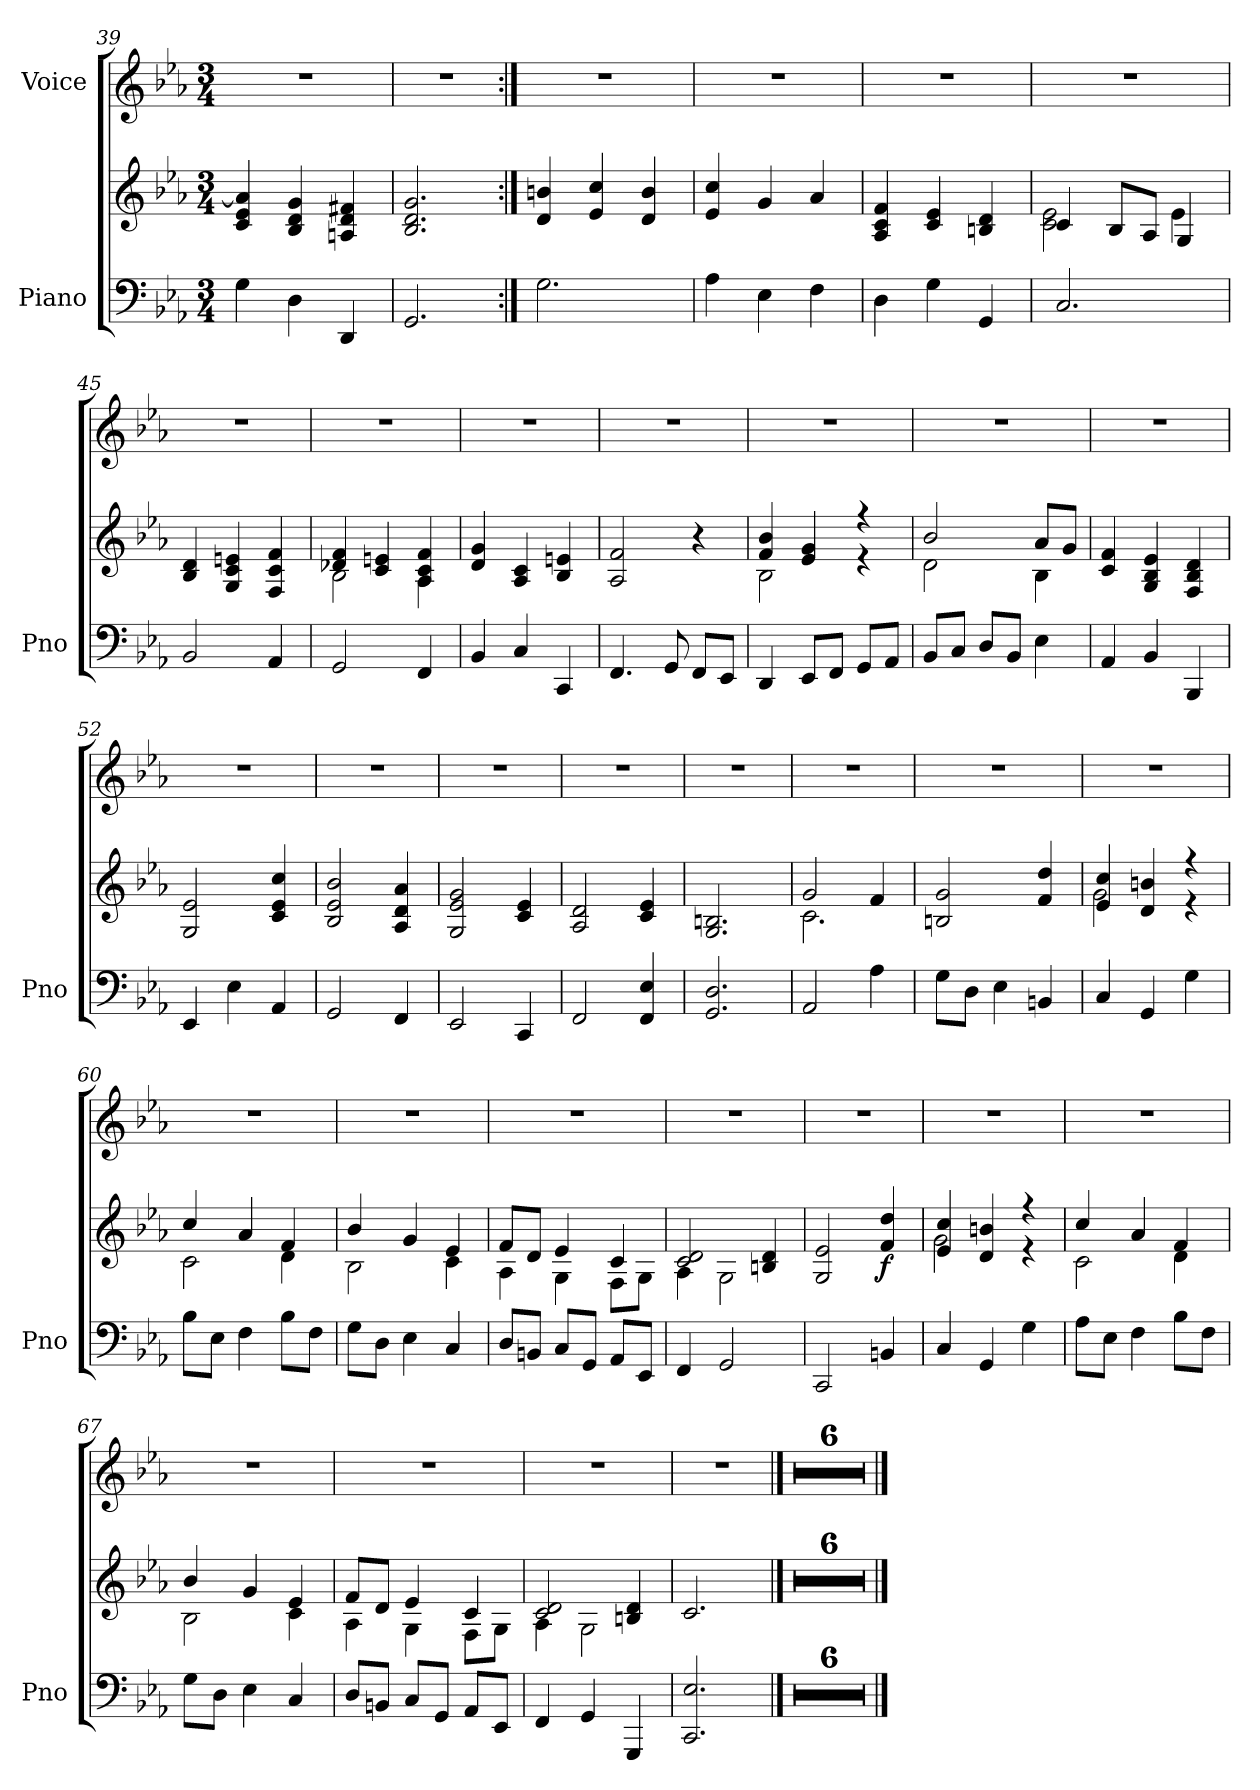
**kern	**kern	**dynam	**kern
*part2	*part2	*part2	*part1
*staff3	*staff2	*staff2/3	*staff1
*I"Piano	*	*	*I"Voice
*I'Pno	*	*	*
*clefF4	*clefG2	*	*clefG2
*k[b-e-a-]	*k[b-e-a-]	*	*k[b-e-a-]
*M3/4	*M3/4	*	*M3/4
=39	=39	=39	=39
4G\	4c/ 4e-/ 4a/]	.	2.r
4D\	4B-/ 4d/ 4g/	.	.
4DD/	4An/ 4d/ 4f#X/	.	.
!!LO:LB:g=z
=40	=40	=40	=40
2.GG/	2.B-/ 2.d/ 2.g/	.	2.r
=41:|!	=41:|!	=41:|!	=41:|!
2.G\	4d/ 4bn/	.	2.r
.	4e-/ 4cc/	.	.
.	4d/ 4b/	.	.
=42	=42	=42	=42
4A-\	4e-/ 4cc/	.	2.r
4E-\	4g/	.	.
4F\	4a-/	.	.
=43	=43	=43	=43
4D\	4A-/ 4c/ 4f/	.	2.r
4G\	4c/ 4e-/	.	.
4GG/	4Bn/ 4d/	.	.
=44	=44	=44	=44
*	*^	*	*
2.C/	4c/	2c\ 2e-\	.	2.r
.	8B-/L	.	.	.
.	8A-/J	.	.	.
.	4G/	4e-\	.	.
*	*v	*v	*	*
=45	=45	=45	=45
2BB-/	4B-/ 4d/	.	2.r
.	4G/ 4c/ 4en/	.	.
4AA-/	4F/ 4c/ 4f/	.	.
=46	=46	=46	=46
*	*^	*	*
2GG/	4d-X/ 4f/	2B-\	.	2.r
.	4c/ 4en/	.	.	.
4FF/	4A-/ 4c/ 4f/	4A-\	.	.
*	*v	*v	*	*
=47	=47	=47	=47
4BB-/	4d/ 4g/	.	2.r
4C/	4A-/ 4c/	.	.
4CC/	4B-/ 4en/	.	.
=48	=48	=48	=48
4.FF/	2A-/ 2f/	.	2.r
8GG/	.	.	.
8FF/L	4r	.	.
8EE-/J	.	.	.
!!LO:LB:g=z
=49	=49	=49	=49
*	*^	*	*
4DD/	4f/ 4b-/	2B-\	.	2.r
8EE-/L	4e-/ 4g/	.	.	.
8FF/J	.	.	.	.
8GG/L	4re	4rff	.	.
8AA-/J	.	.	.	.
=50	=50	=50	=50	=50
8BB-/L	2b-/	2d\	.	2.r
8C/J	.	.	.	.
8D/L	.	.	.	.
8BB-/J	.	.	.	.
4E-\	8a-/L	4B-\	.	.
.	8g/J	.	.	.
*	*v	*v	*	*
=51	=51	=51	=51
4AA-/	4c/ 4f/	.	2.r
4BB-/	4G/ 4B-/ 4e-/	.	.
4BBB-/	4F/ 4B-/ 4d/	.	.
=52	=52	=52	=52
4EE-/	2G/ 2e-/	.	2.r
4E-\	.	.	.
4AA-/	4c/ 4e-/ 4cc/	.	.
=53	=53	=53	=53
2GG/	2B-/ 2e-/ 2b-/	.	2.r
4FF/	4A-/ 4d/ 4a-/	.	.
=54	=54	=54	=54
2EE-/	2G/ 2e-/ 2g/	.	2.r
4CC/	4c/ 4e-/	.	.
=55	=55	=55	=55
2FF/	2A-/ 2d/	.	2.r
4FF/ 4E-/	4c/ 4e-/	.	.
=56	=56	=56	=56
2.GG/ 2.D/	2.G/ 2.Bn/	.	2.r
=57	=57	=57	=57
*	*^	*	*
2AA-/	2g/	2.c\	.	2.r
4A-\	4f/	.	.	.
*	*v	*v	*	*
=58	=58	=58	=58
8G\L	2Bn/ 2g/	.	2.r
8D\J	.	.	.
4E-\	.	.	.
4BBn/	4f/ 4dd/	.	.
=59	=59	=59	=59
*	*^	*	*
4C/	4e-/ 4cc/	2g\	.	2.r
4GG/	4d/ 4bn/	.	.	.
4G\	4re	4rff	.	.
!!LO:LB:g=z
=60	=60	=60	=60	=60
8B-\L	4cc/	2c\	.	2.r
8E-\J	.	.	.	.
4F\	4a-/	.	.	.
8B-\L	4f/	4d\	.	.
8F\J	.	.	.	.
=61	=61	=61	=61	=61
8G\L	4b-/	2B-\	.	2.r
8D\J	.	.	.	.
4E-\	4g/	.	.	.
4C/	4e-/	4c\	.	.
=62	=62	=62	=62	=62
8D/L	8f/L	4A-\	.	2.r
8BBn/J	8d/J	.	.	.
8C/L	4e-/	4G\	.	.
8GG/J	.	.	.	.
8AA-/L	4c/	8F\L	.	.
8EE-/J	.	8G\J	.	.
=63	=63	=63	=63	=63
4FF/	2c/ 2d/	4A-\	.	2.r
2GG/	.	2G\	.	.
.	4Bn/ 4d/	.	.	.
*	*v	*v	*	*
=64	=64	=64	=64
2CC/	2G/ 2e-/	.	2.r
!	!	!LO:DY:b	!
4BBn/	4f/ 4dd/	f	.
=65	=65	=65	=65
*	*^	*	*
4C/	4e-/ 4cc/	2g\	.	2.r
4GG/	4d/ 4bn/	.	.	.
4G\	4re	4rff	.	.
=66	=66	=66	=66	=66
8A-\L	4cc/	2c\	.	2.r
8E-\J	.	.	.	.
4F\	4a-/	.	.	.
8B-\L	4f/	4d\	.	.
8F\J	.	.	.	.
=67	=67	=67	=67	=67
8G\L	4b-/	2B-\	.	2.r
8D\J	.	.	.	.
4E-\	4g/	.	.	.
4C/	4e-/	4c\	.	.
!!LO:PB:g=z
=68	=68	=68	=68	=68
8D/L	8f/L	4A-\	.	2.r
8BBn/J	8d/J	.	.	.
8C/L	4e-/	4G\	.	.
8GG/J	.	.	.	.
8AA-/L	4c/	8F\L	.	.
8EE-/J	.	8G\J	.	.
=69	=69	=69	=69	=69
4FF/	2c/ 2d/	4A-\	.	2.r
4GG/	.	2G\	.	.
4GGG/	4Bn/ 4d/	.	.	.
*	*v	*v	*	*
=70	=70	=70	=70
2.CC/ 2.E-/	2.c/	.	2.r
==71	==71	==71	==71
2.r	2.r	.	2.r
=72	=72	=72	=72
2.r	2.r	.	2.r
=73	=73	=73	=73
2.r	2.r	.	2.r
=74	=74	=74	=74
2.r	2.r	.	2.r
=75	=75	=75	=75
2.r	2.r	.	2.r
=76	=76	=76	=76
2.r	2.r	.	2.r
==	==	==	==
*-	*-	*-	*-
